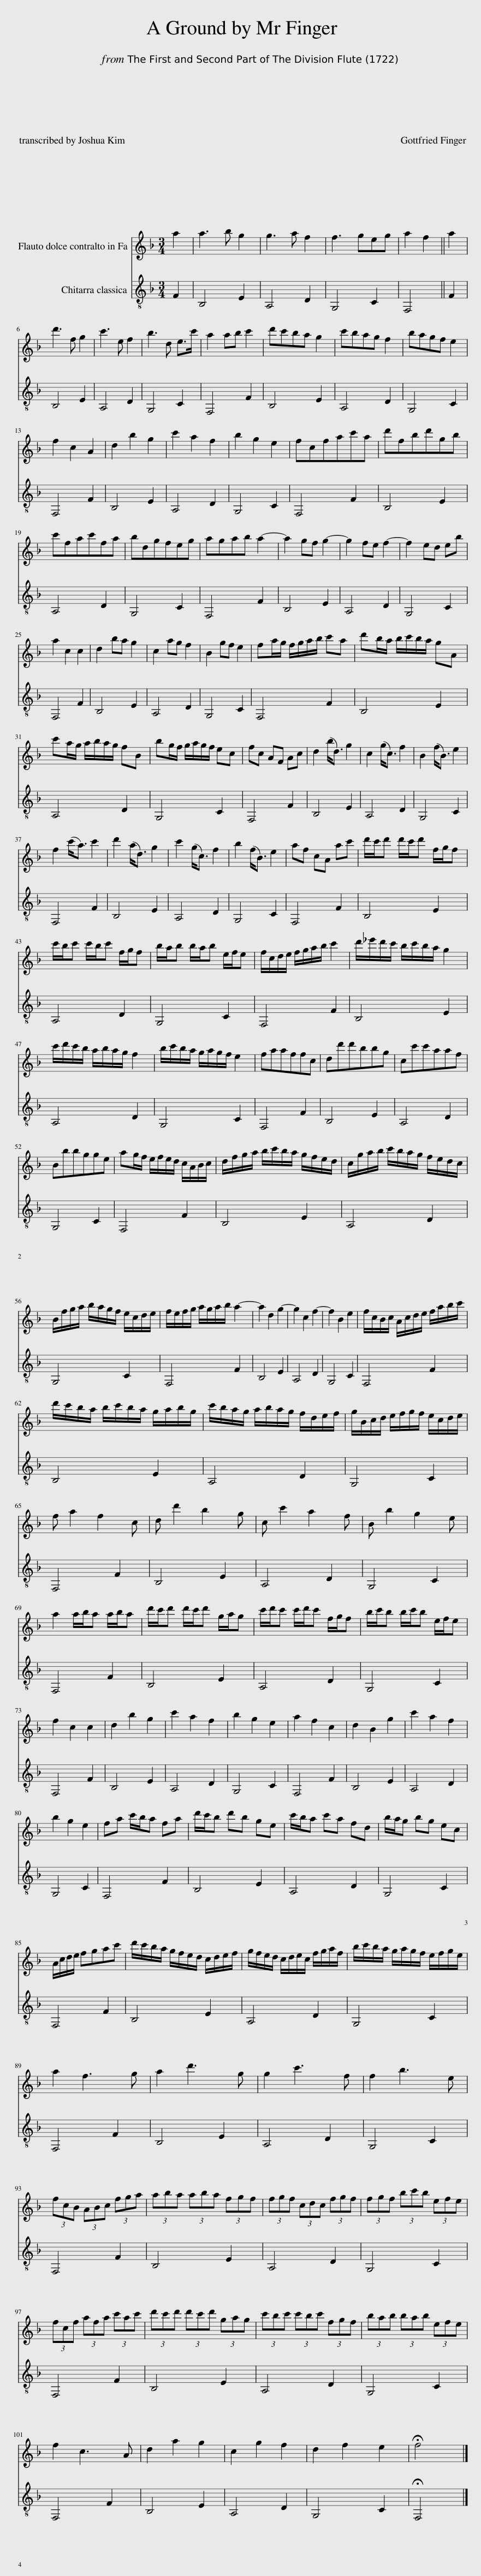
X:1
%%score 1 2
L:1/8
M:3/4
I:linebreak $
K:F
V:1 treble
V:2 treble-8
V:1
!mp! a2 |!mf! a3!mp! b g2 |!mf! g3 a f2 | f3 geg | a2 f2 a2 |$ %5
 d'3 f g2 | c'3 e f2 | b3 d e>c' | a2 ab c'2 | d'c'ba g2 | %10
 c'bag f2 | bagf e2 |$ f2 c2 A2 | d2 b2 g2 | c'2 a2 f2 | %15
 b2 g2 e2 | fcfac'a | d'fbd'gb |$ c'fac'fa | bdgfeg | %20
 agab a2- | a2 gf g2- | g2 fe f2- | f2 ed eb |$ a2 c2 c2 | %25
 d2 ba g2 | c2 ag f2 | B2 gf e2 | fa/g/ f/g/a/b/ c'a | d'b/a/ b/c'/b/a/ gA |$ %30
 c'a/g/ a/b/a/g/ fB | bg/f/ g/a/g/f/ ec | fc AF Ac | d2 (b<d) g2 | c2 (g<c) f2 | %35
 B2 (f<B) e2 |$ f2 (c'<a) c'2 | d'2 (a<d) g2 | c'2 (g<c) f2 | b2 (f<B) e2 | %40
 af cA ac' | d'/c'/d' d'/c'/d' f/g/f |$ c'/b/c' c'/b/c' f/g/f | b/a/b b/a/b e/f/e | f/c/d/e/ f/g/a/b/ c'2 | %45
 d'/_e'/d'/c'/ b/c'/b/a/ g2 |$ c'/d'/c'/b/ a/b/a/g/ f2 | b/c'/b/a/ g/a/g/f/ e2 | faaffc | dd'd'bbg | %50
 cc'c'aaf |$ Bbbgge | ag/f/ e/f/e/d/ c/A/B/c/ | d/f/g/a/ b/c'/b/a/ g/f/e/d/ | c/g/a/b/ c'/b/a/g/ f/e/d/c/ |$ %55
 B/f/g/a/ b/a/g/f/ e/c/d/e/ | f/e/f/g/ a/g/a/b/ a2- | a2 d2 g2- | g2 c2 f2- | f2 B2 e2 | %60
 f/c/B/c/ A/c/d/e/ f/a/b/c'/ |$ d'/c'/b/a/ b/c'/b/a/ g/a/b/g/ | c'/b/a/g/ a/b/a/g/ f/d/e/f/ | g/B/c/d/ e/f/g/f/ e/c/d/e/ |$ f a2 f2 c | %65
 d d'2 b2 g | c c'2 a2 f | B b2 g2 e |$ a2 a/b/a a/b/a | d'/c'/d' d'/c'/d' g/a/g | %70
 c'/d'/c' c'/d'/c' f/g/f | b/c'/b b/c'/b e/f/e |$ f2 c2 c2 | d2 b2 g2 | c'2 a2 f2 | %75
 b2 g2 e2 | a2 f2 c2 | d2 B2 g2 | c'2 a2 f2 |$ b2 g2 e2 | %80
 fa c'/b/a fa | d'/c'/b d'b ge | c'/b/a c'a fd | b/a/g bg ec |$ A/c/d/e/ fgac' | %85
 d'/c'/b/a/ g/f/e/d/ c/d/e/f/ | g/f/e/d/ c/d/e/c/ f/g/a/f/ | b/c'/b/a/ g/a/g/f/ e/f/g/e/ |$ a2 f3 g | a2 d'3 g | %90
 g2 c'3 f | f2 b3 e |$ (3fcB (3ABc (3fga | (3aba (3aba (3fgf | (3fgf (3cdc (3fgf | %95
 (3fgf (3bc'b (3efe |$ (3fcf (3afa (3c'ac' | (3d'c'd' (3d'c'd' (3gag | (3c'bc' (3c'bc' (3fgf | (3bab (3bab (3efe |$ %100
 f2 c3 A | d2 a2 g2 | c2 g2 f2 | d2 f2[Q:1/4=90][Q:1/4=80] e2 |[Q:1/4=60]!mp! !fermata!f4 |] %105
V:2
!mp! F2 |!mf! B,4!mp! E2 |!mf! A,4!mp! D2 |!mf! G,4!mp! C2 | F,4 F2 |$ %5
!mf! B,4!mp! E2 |!mf! A,4!mp! D2 |!mf! G,4!mp! C2 | F,4 F2 |!mf! B,4!mp! E2 | %10
 A,4 D2 | G,4 C2 |$ F,4 F2 | B,4 E2 | A,4 D2 | %15
 G,4 C2 | F,4 F2 | B,4 E2 |$ A,4 D2 | G,4 C2 | %20
 F,4 F2 | B,4 E2 | A,4 D2 | G,4 C2 |$ F,4 F2 | %25
 B,4 E2 | A,4 D2 | G,4 C2 | F,4 F2 | B,4 E2 |$ %30
 A,4 D2 | G,4 C2 | F,4 F2 | B,4 E2 | A,4 D2 | %35
 G,4 C2 |$ F,4 F2 | B,4 E2 | A,4 D2 | G,4 C2 | %40
 F,4 F2 | B,4 E2 |$ A,4 D2 | G,4 C2 | F,4 F2 | %45
 B,4 E2 |$ A,4 D2 | G,4 C2 | F,4 F2 | B,4 E2 | %50
 A,4 D2 |$ G,4 C2 | F,4 F2 | B,4 E2 | A,4 D2 |$ %55
 G,4 C2 | F,4 F2 | B,4 E2 | A,4 D2 | G,4 C2 | %60
 F,4 F2 |$ B,4 E2 | A,4 D2 | G,4 C2 |$ F,4 F2 | %65
 B,4 E2 | A,4 D2 | G,4 C2 |$ F,4 F2 | B,4 E2 | %70
 A,4 D2 | G,4 C2 |$ F,4 F2 | B,4 E2 | A,4 D2 | %75
 G,4 C2 | F,4 F2 | B,4 E2 | A,4 D2 |$ G,4 C2 | %80
 F,4 F2 | B,4 E2 | A,4 D2 | G,4 C2 |$ F,4 F2 | %85
 B,4 E2 | A,4 D2 | G,4 C2 |$ F,4 F2 | B,4 E2 | %90
 A,4 D2 | G,4 C2 |$ F,4 F2 | B,4 E2 | A,4 D2 | %95
 G,4 C2 |$ F,4 F2 | B,4 E2 | A,4 D2 | G,4 C2 |$ %100
 F,4 F2 | B,4 E2 | A,4 D2 | G,4 C2 | !fermata!F,4 |] %105
